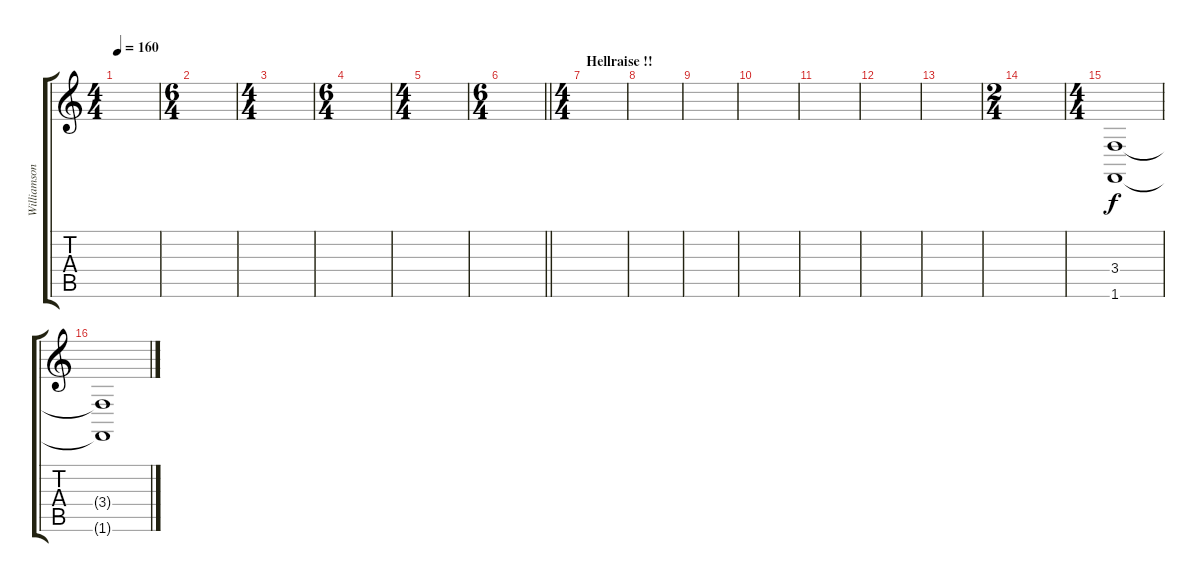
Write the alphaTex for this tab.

\track ("Williamson Keyb1" "Williamson") {instrument pad4choir}
\staff {score tabs}
\tuning (E4 B3 G3 D3 A2 E2) {hide}
\ts (4 4)
\tempo 160
\clef g2
\ks c
|
\ts (6 4)
|
\ts (4 4)
|
\ts (6 4)
|
\ts (4 4)
|
\ts (6 4)
\barLineRight lightlight
|
\ts (4 4)
\section ("" "Hellraise !!")
|
|
|
|
|
|
|
\ts (2 4)
|
\ts (4 4)
(3.4 1.6).1 |
(3.4{t} 1.6{t}).1
